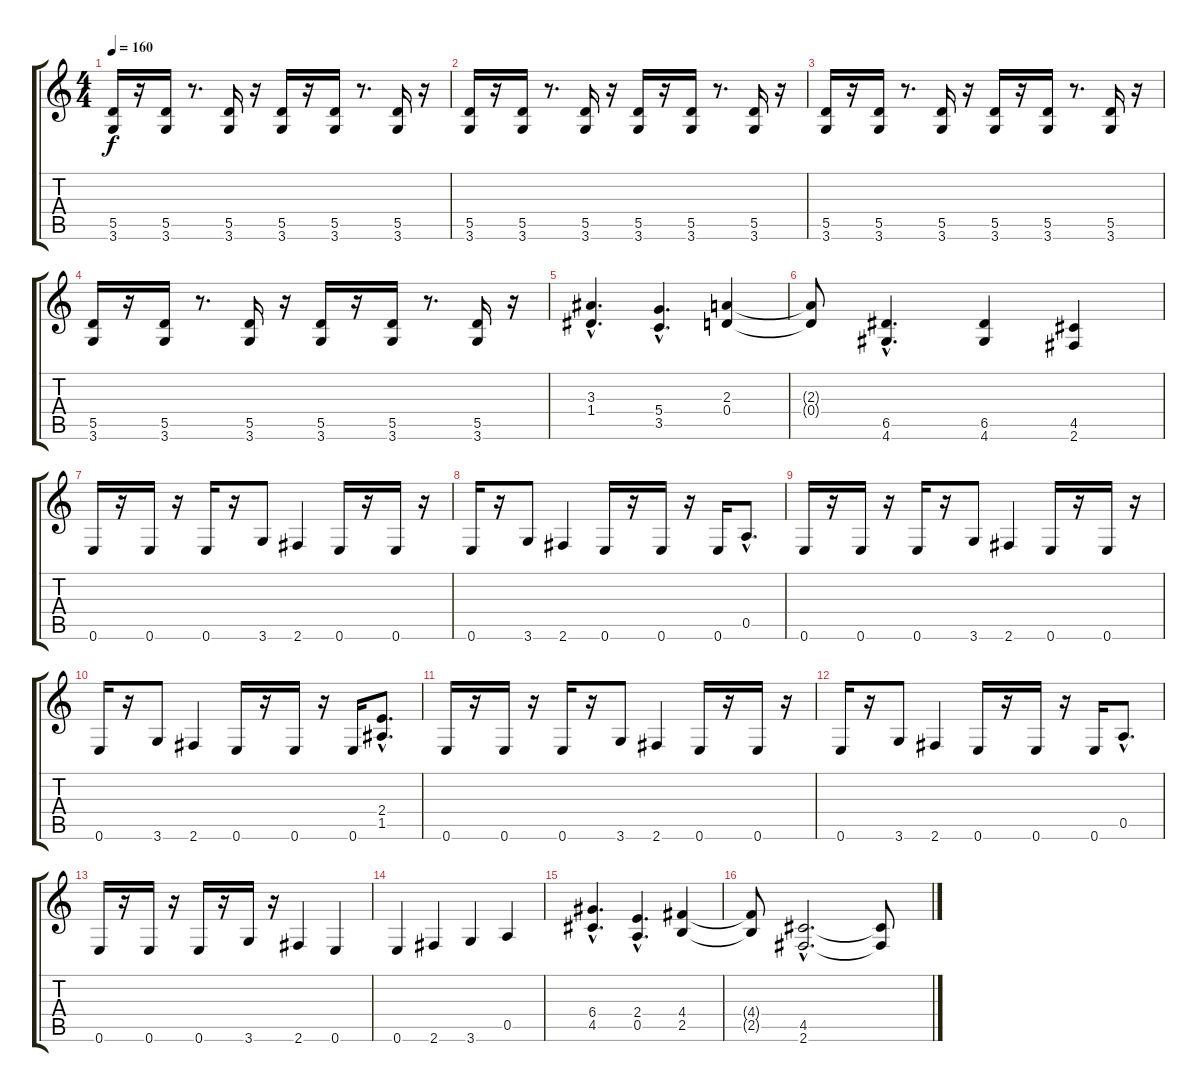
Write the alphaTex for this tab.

\track "" {instrument overdrivenguitar}
\staff {score tabs}
\tuning (E4 B3 G3 D3 A2 E2) {hide}
\ts (4 4)
\tempo 160
\clef g2
\ks c
(5.5 3.6).16{dy f} r.16 (5.5 3.6).16 r.8{d} (5.5 3.6).16 r.16 (5.5 3.6).16 r.16 (5.5 3.6).16 r.8{d} (5.5 3.6).16 r.16 |
(5.5 3.6).16 r.16 (5.5 3.6).16 r.8{d} (5.5 3.6).16 r.16 (5.5 3.6).16 r.16 (5.5 3.6).16 r.8{d} (5.5 3.6).16 r.16 |
(5.5 3.6).16 r.16 (5.5 3.6).16 r.8{d} (5.5 3.6).16 r.16 (5.5 3.6).16 r.16 (5.5 3.6).16 r.8{d} (5.5 3.6).16 r.16 |
(5.5 3.6).16 r.16 (5.5 3.6).16 r.8{d} (5.5 3.6).16 r.16 (5.5 3.6).16 r.16 (5.5 3.6).16 r.8{d} (5.5 3.6).16 r.16 |
(3.3{hac} 1.4{hac}).4{d} (5.4{hac} 3.5{hac}).4{d} (2.3 0.4).4 |
(2.3{t} 0.4{t}).8 (6.5{hac} 4.6{hac}).4{d} (6.5 4.6).4 (4.5 2.6).4 |
0.6.16 r.16 0.6.16 r.16 0.6.16 r.16 3.6.8 2.6.4 0.6.16 r.16 0.6.16 r.16 |
0.6.16 r.16 3.6.8 2.6.4 0.6.16 r.16 0.6.16 r.16 0.6.16 0.5{hac}.8{d} |
0.6.16 r.16 0.6.16 r.16 0.6.16 r.16 3.6.8 2.6.4 0.6.16 r.16 0.6.16 r.16 |
0.6.16 r.16 3.6.8 2.6.4 0.6.16 r.16 0.6.16 r.16 0.6.16 (2.4{hac} 1.5{hac}).8{d} |
0.6.16 r.16 0.6.16 r.16 0.6.16 r.16 3.6.8 2.6.4 0.6.16 r.16 0.6.16 r.16 |
0.6.16 r.16 3.6.8 2.6.4 0.6.16 r.16 0.6.16 r.16 0.6.16 0.5{hac}.8{d} |
0.6.16 r.16 0.6.16 r.16 0.6.16 r.16 3.6.16 r.16 2.6.4 0.6.4 |
0.6.4 2.6.4 3.6.4 0.5.4 |
(6.4{hac} 4.5{hac}).4{d} (2.4{hac} 0.5{hac}).4{d} (4.4 2.5).4 |
(4.4{t} 2.5{t}).8 (4.5{hac} 2.6{hac}).2{d} (4.5{t} 2.6{t}).8
